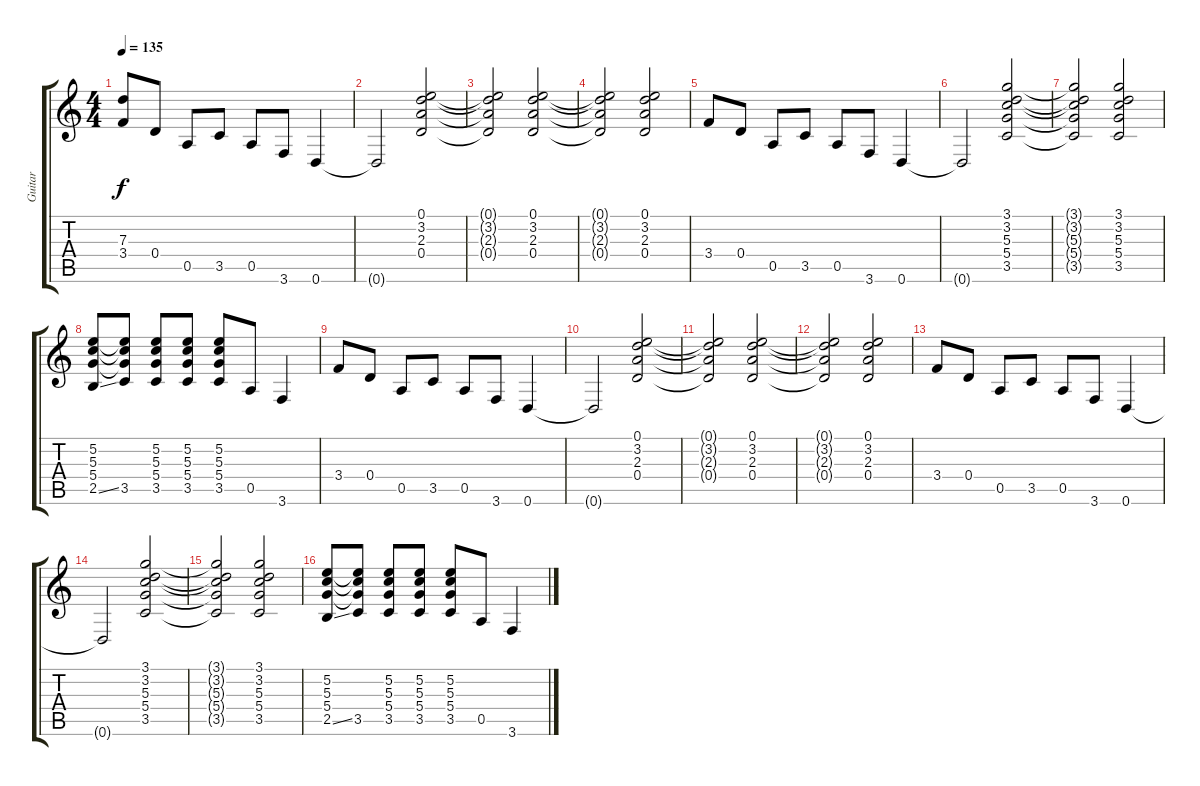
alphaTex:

\track ("Guitar" "Guitar") {instrument acousticguitarsteel}
\staff {score tabs}
\tuning (E4 B3 G3 D3 A2 D2) {hide}
\ts (4 4)
\tempo 135
\clef g2
\ks c
(7.3 3.4).8{dy f} 0.4.8 0.5.8 3.5.8 0.5.8 3.6.8 0.6.4 |
0.6{t}.2 (0.1 3.2 2.3 0.4).2 |
(0.1{t} 3.2{t} 2.3{t} 0.4{t}).2 (0.1 3.2 2.3 0.4).2 |
(0.1{t} 3.2{t} 2.3{t} 0.4{t}).2 (0.1 3.2 2.3 0.4).2 |
3.4.8 0.4.8 0.5.8 3.5.8 0.5.8 3.6.8 0.6.4 |
0.6{t}.2 (3.1 3.2 5.3 5.4 3.5).2 |
(3.1{t} 3.2{t} 5.3{t} 5.4{t} 3.5{t}).2 (3.1 3.2 5.3 5.4 3.5).2 |
(5.2 5.3 5.4 2.5{ss}).8 (5.2{t} 5.3{t} 5.4{t} 3.5).8 (5.2 5.3 5.4 3.5).8 (5.2 5.3 5.4 3.5).8 (5.2 5.3 5.4 3.5).8 0.5.8 3.6.4 |
3.4.8 0.4.8 0.5.8 3.5.8 0.5.8 3.6.8 0.6.4 |
0.6{t}.2 (0.1 3.2 2.3 0.4).2 |
(0.1{t} 3.2{t} 2.3{t} 0.4{t}).2 (0.1 3.2 2.3 0.4).2 |
(0.1{t} 3.2{t} 2.3{t} 0.4{t}).2 (0.1 3.2 2.3 0.4).2 |
3.4.8 0.4.8 0.5.8 3.5.8 0.5.8 3.6.8 0.6.4 |
0.6{t}.2 (3.1 3.2 5.3 5.4 3.5).2 |
(3.1{t} 3.2{t} 5.3{t} 5.4{t} 3.5{t}).2 (3.1 3.2 5.3 5.4 3.5).2 |
(5.2 5.3 5.4 2.5{ss}).8 (5.2{t} 5.3{t} 5.4{t} 3.5).8 (5.2 5.3 5.4 3.5).8 (5.2 5.3 5.4 3.5).8 (5.2 5.3 5.4 3.5).8 0.5.8 3.6.4
